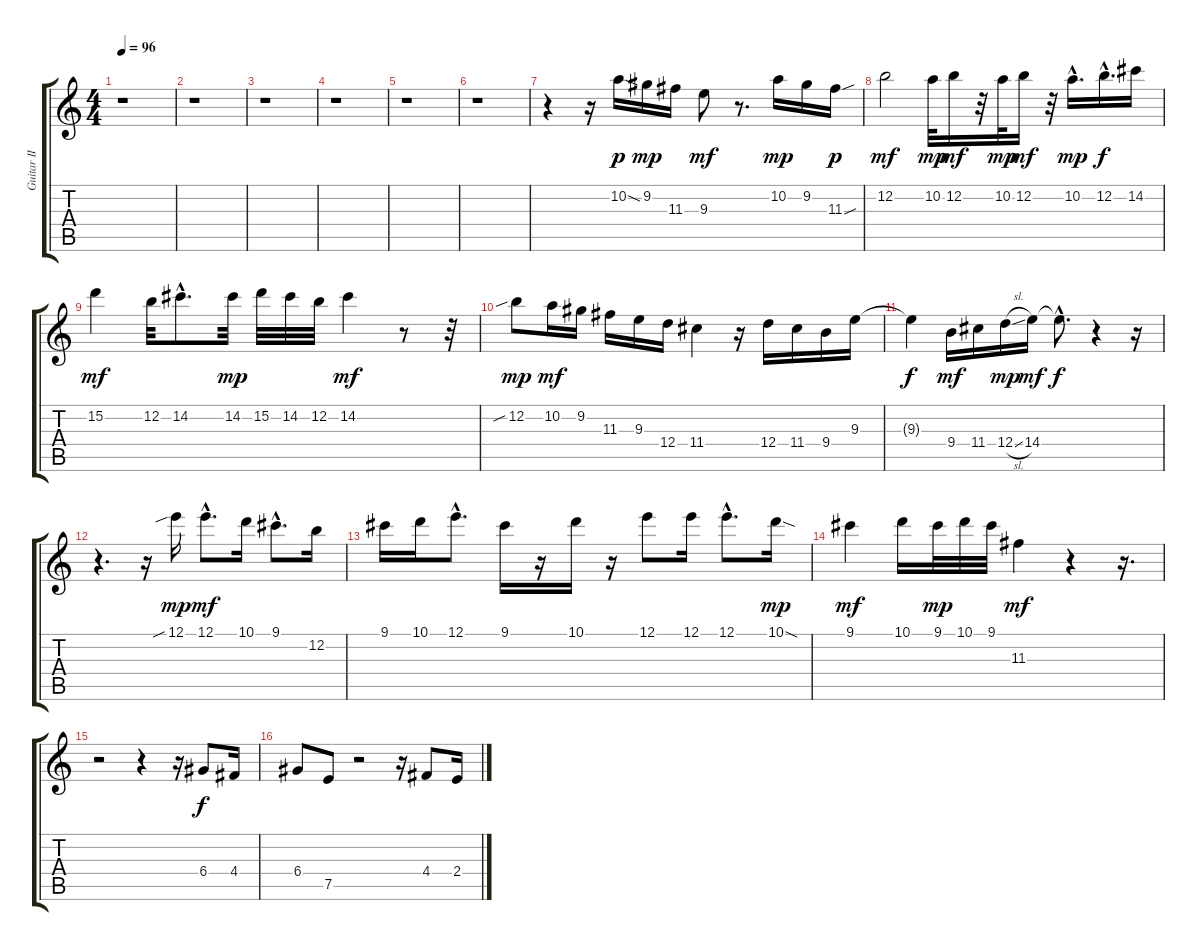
\track ("Guitar II" "Guitar II") {instrument electricguitarjazz}
\staff {score tabs}
\tuning (E4 B3 G3 D3 A2 E2) {hide}
\ts (4 4)
\tempo 96
\clef g2
\ks c
r.1{dy mf} |
r.1 |
r.1 |
r.1 |
r.1 |
r.1 |
r.4 r.16 10.2{sod}.16{dy p} 9.2.16{dy mp} 11.3.16 9.3.8{dy mf} r.8{d} 10.2.16{dy mp} 9.2.16 11.3{sou}.16{dy p} |
12.2.2{dy mf} 10.2.32{dy mp} 12.2.16{dy mf} r.32 10.2.32{dy mp} 12.2.16{dy mf} r.32 10.2{hac}.16{d dy mp} 12.2{hac}.16{d dy f} 14.2.16 |
15.2.4{dy mf} 12.2.32 14.2{hac}.8{d} 14.2.32{dy mp} 15.2.32 14.2.32 12.2.32 14.2.4{dy mf} r.8 r.32 |
12.2{sib}.8{dy mp} 10.2.16{dy mf} 9.2.16 11.3.16 9.3.16 12.4.16 11.4.4 r.16 12.4.16 11.4.16 9.4.16 9.3.16 |
9.3{t}.4{dy f} 9.4.16{dy mf} 11.4.16 12.4{sl}.16{dy mp} 14.4.16{dy mf} 14.4{hac t}.8{d dy f} r.4 r.16 |
r.4{d} r.16 12.1{sib}.16{dy mp} 12.1{hac}.8{d dy mf} 10.1.16 9.1{hac}.8{d} 12.2.16 |
9.1.16 10.1.16 12.1{hac}.8{d} 9.1.16 r.16 10.1.16 r.16 12.1.8 12.1.16 12.1{hac}.8{d} 10.1{sod}.16{dy mp} |
9.1.4{dy mf} 10.1.16 9.1.32{dy mp} 10.1.32 9.1.32 11.3.4{dy mf} r.4 r.16{d} |
r.2 r.4 r.16 6.4.8{dy f} 4.4.16 |
6.4.8 7.5.8 r.2 r.16 4.4.8 2.4.16
